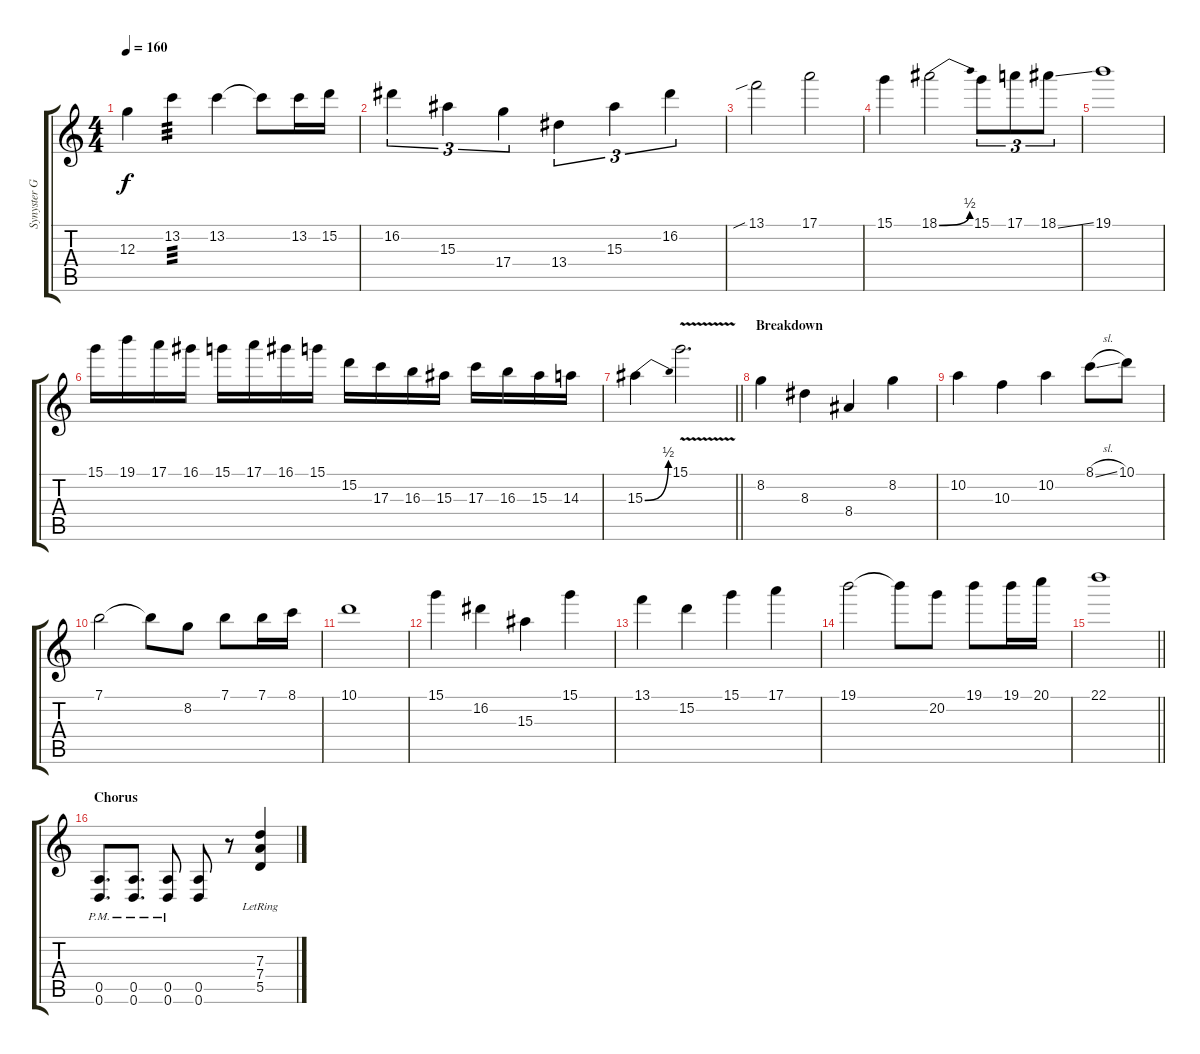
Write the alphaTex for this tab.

\track ("Synyster Gates" "Synyster G") {instrument distortionguitar}
\staff {score tabs}
\tuning (E4 B3 G3 D3 A2 D2) {hide}
\ts (4 4)
\tempo 160
\clef g2
\ks c
12.3.4{dy f} 13.2.4{tp 3} 13.2.4 13.2{t}.8 13.2.16 15.2.16 |
16.2.4{tu (3 2)} 15.3.4{tu (3 2)} 17.4.4{tu (3 2)} 13.4.4{tu (3 2)} 15.3.4{tu (3 2)} 16.2.4{tu (3 2)} |
13.1{sib}.2 17.1.2 |
15.1.4 18.1{be (bend 0 0 60 2)}.2 15.1.8{tu (3 2)} 17.1.8{tu (3 2)} 18.1{ss}.8{tu (3 2)} |
19.1.1 |
15.1.16 19.1.16 17.1.16 16.1.16 15.1.16 17.1.16 16.1.16 15.1.16 15.2.16 17.3.16 16.3.16 15.3.16 17.3.16 16.3.16 15.3.16 14.3.16 |
\barLineRight lightlight
15.3{be (bend 0 0 60 2)}.4 15.1{v}.2{d} |
\section ("" "Breakdown")
8.2.4 8.3.4 8.4.4 8.2.4 |
10.2.4 10.3.4 10.2.4 8.1{sl}.8 10.1.8 |
7.1.2 7.1{t}.8 8.2.8 7.1.8 7.1.16 8.1.16 |
10.1.1 |
15.1.4 16.2.4 15.3.4 15.1.4 |
13.1.4 15.2.4 15.1.4 17.1.4 |
19.1.2 19.1{t}.8 20.2.8 19.1.8 19.1.16 20.1.16 |
\barLineRight lightlight
22.1.1 |
\section ("" "Chorus")
(0.5{pm} 0.6{pm}).8{d} (0.5{pm} 0.6{pm}).8{d} (0.5{pm} 0.6{pm}).8 (0.5 0.6).8 r.8 (7.3{lr} 7.4{lr} 5.5{lr}).4
